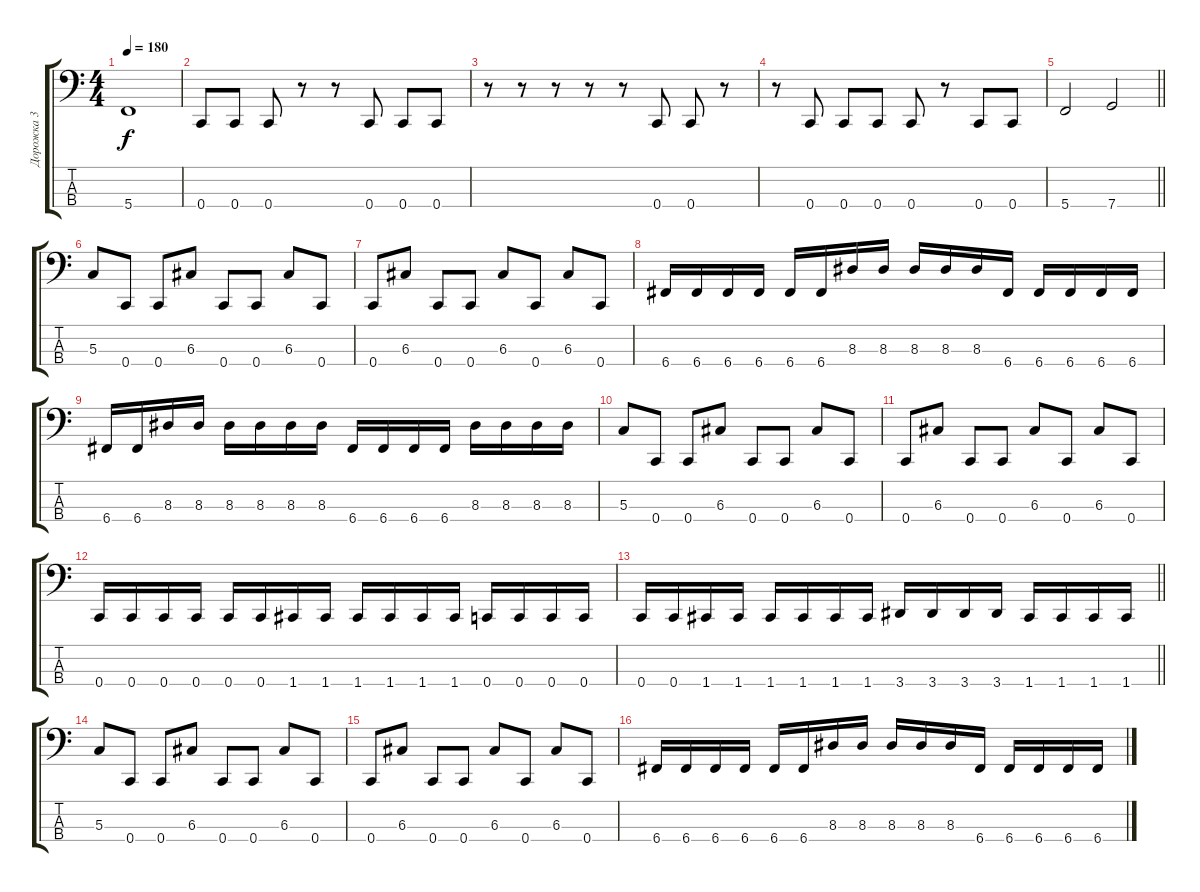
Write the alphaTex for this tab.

\track ("Дорожка 3" "Дорожка 3") {instrument electricbassfinger}
\staff {score tabs}
\tuning (F2 C2 G1 C1) {hide}
\ts (4 4)
\tempo 180
\clef f4
\ks c
5.4.1{dy f} |
0.4.8 0.4.8 0.4.8 r.8 r.8 0.4.8 0.4.8 0.4.8 |
r.8 r.8 r.8 r.8 r.8 0.4.8 0.4.8 r.8 |
r.8 0.4.8 0.4.8 0.4.8 0.4.8 r.8 0.4.8 0.4.8 |
\barLineRight lightlight
5.4.2 7.4.2 |
\section ("" "")
5.3.8 0.4.8 0.4.8 6.3.8 0.4.8 0.4.8 6.3.8 0.4.8 |
0.4.8 6.3.8 0.4.8 0.4.8 6.3.8 0.4.8 6.3.8 0.4.8 |
6.4.16 6.4.16 6.4.16 6.4.16 6.4.16 6.4.16 8.3.16 8.3.16 8.3.16 8.3.16 8.3.16 6.4.16 6.4.16 6.4.16 6.4.16 6.4.16 |
6.4.16 6.4.16 8.3.16 8.3.16 8.3.16 8.3.16 8.3.16 8.3.16 6.4.16 6.4.16 6.4.16 6.4.16 8.3.16 8.3.16 8.3.16 8.3.16 |
5.3.8 0.4.8 0.4.8 6.3.8 0.4.8 0.4.8 6.3.8 0.4.8 |
0.4.8 6.3.8 0.4.8 0.4.8 6.3.8 0.4.8 6.3.8 0.4.8 |
0.4.16 0.4.16 0.4.16 0.4.16 0.4.16 0.4.16 1.4.16 1.4.16 1.4.16 1.4.16 1.4.16 1.4.16 0.4.16 0.4.16 0.4.16 0.4.16 |
\barLineRight lightlight
0.4.16 0.4.16 1.4.16 1.4.16 1.4.16 1.4.16 1.4.16 1.4.16 3.4.16 3.4.16 3.4.16 3.4.16 1.4.16 1.4.16 1.4.16 1.4.16 |
5.3.8 0.4.8 0.4.8 6.3.8 0.4.8 0.4.8 6.3.8 0.4.8 |
0.4.8 6.3.8 0.4.8 0.4.8 6.3.8 0.4.8 6.3.8 0.4.8 |
6.4.16 6.4.16 6.4.16 6.4.16 6.4.16 6.4.16 8.3.16 8.3.16 8.3.16 8.3.16 8.3.16 6.4.16 6.4.16 6.4.16 6.4.16 6.4.16
